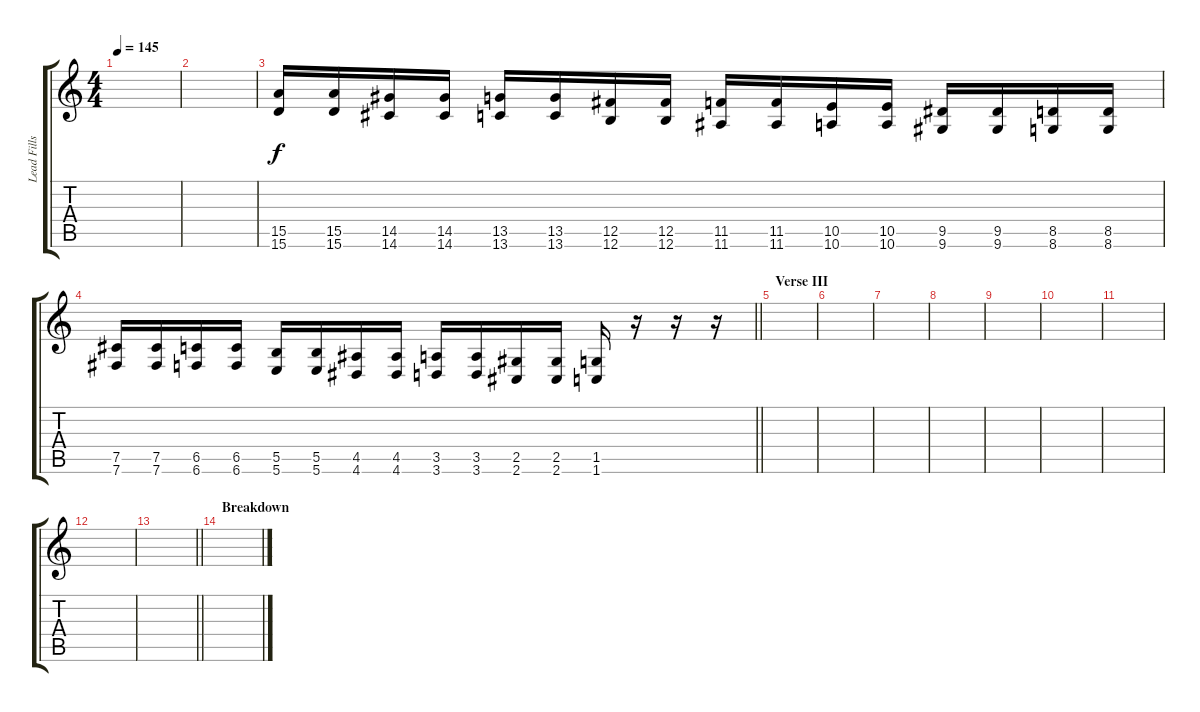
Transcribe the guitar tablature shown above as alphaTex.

\track ("Lead Fills" "Lead Fills") {instrument distortionguitar}
\staff {score tabs}
\tuning (Db4 Ab3 E3 B2 Gb2 B1) {hide}
\ts (4 4)
\tempo 145
\clef g2
\ks c
|
|
(15.5 15.6).16{volume 16 instrument guitarfretnoise} (15.5 15.6).16 (14.5 14.6).16 (14.5 14.6).16 (13.5 13.6).16 (13.5 13.6).16 (12.5 12.6).16 (12.5 12.6).16 (11.5 11.6).16 (11.5 11.6).16 (10.5 10.6).16 (10.5 10.6).16 (9.5 9.6).16 (9.5 9.6).16 (8.5 8.6).16 (8.5 8.6).16 |
\barLineRight lightlight
(7.5 7.6).16 (7.5 7.6).16 (6.5 6.6).16 (6.5 6.6).16 (5.5 5.6).16 (5.5 5.6).16 (4.5 4.6).16 (4.5 4.6).16 (3.5 3.6).16 (3.5 3.6).16 (2.5 2.6).16 (2.5 2.6).16 (1.5 1.6).16 r.16 r.16 r.16 |
\section ("" "Verse III")
|
|
|
|
|
|
|
|
\barLineRight lightlight
|
\section ("" "Breakdown")
